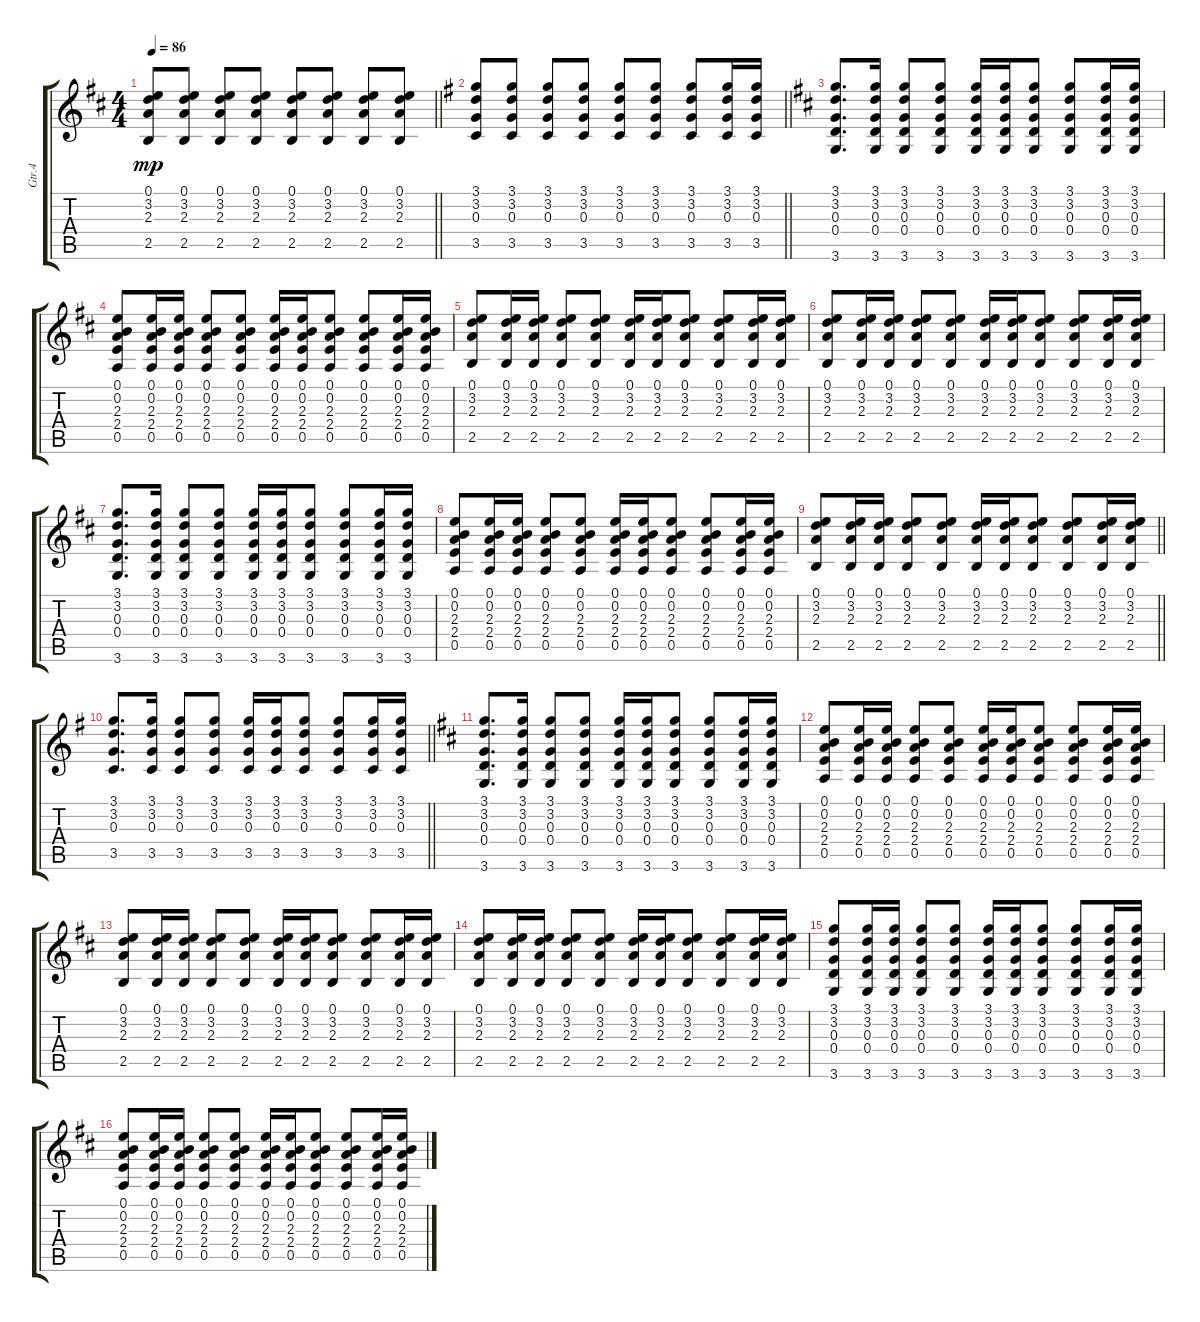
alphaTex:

\track ("Gtr.4" "Gtr.4") {instrument acousticguitarsteel}
\staff {score tabs}
\tuning (E4 B3 G3 D3 A2 E2) {hide}
\ts (4 4)
\tempo 86
\clef g2
\barLineRight lightlight
\ks d
(0.1 3.2 2.3 2.5).8{dy mp} (0.1 3.2 2.3 2.5).8 (0.1 3.2 2.3 2.5).8 (0.1 3.2 2.3 2.5).8 (0.1 3.2 2.3 2.5).8 (0.1 3.2 2.3 2.5).8 (0.1 3.2 2.3 2.5).8 (0.1 3.2 2.3 2.5).8 |
\barLineRight lightlight
\ks g
(3.1 3.2 0.3 3.5).8 (3.1 3.2 0.3 3.5).8 (3.1 3.2 0.3 3.5).8 (3.1 3.2 0.3 3.5).8 (3.1 3.2 0.3 3.5).8 (3.1 3.2 0.3 3.5).8 (3.1 3.2 0.3 3.5).8 (3.1 3.2 0.3 3.5).16 (3.1 3.2 0.3 3.5).16 |
\ks d
(3.1 3.2 0.3 0.4 3.6).8{d} (3.1 3.2 0.3 0.4 3.6).16 (3.1 3.2 0.3 0.4 3.6).8 (3.1 3.2 0.3 0.4 3.6).8 (3.1 3.2 0.3 0.4 3.6).16 (3.1 3.2 0.3 0.4 3.6).16 (3.1 3.2 0.3 0.4 3.6).8 (3.1 3.2 0.3 0.4 3.6).8 (3.1 3.2 0.3 0.4 3.6).16 (3.1 3.2 0.3 0.4 3.6).16 |
(0.1 0.2 2.3 2.4 0.5).8 (0.1 0.2 2.3 2.4 0.5).16 (0.1 0.2 2.3 2.4 0.5).16 (0.1 0.2 2.3 2.4 0.5).8 (0.1 0.2 2.3 2.4 0.5).8 (0.1 0.2 2.3 2.4 0.5).16 (0.1 0.2 2.3 2.4 0.5).16 (0.1 0.2 2.3 2.4 0.5).8 (0.1 0.2 2.3 2.4 0.5).8 (0.1 0.2 2.3 2.4 0.5).16 (0.1 0.2 2.3 2.4 0.5).16 |
(0.1 3.2 2.3 2.5).8 (0.1 3.2 2.3 2.5).16 (0.1 3.2 2.3 2.5).16 (0.1 3.2 2.3 2.5).8 (0.1 3.2 2.3 2.5).8 (0.1 3.2 2.3 2.5).16 (0.1 3.2 2.3 2.5).16 (0.1 3.2 2.3 2.5).8 (0.1 3.2 2.3 2.5).8 (0.1 3.2 2.3 2.5).16 (0.1 3.2 2.3 2.5).16 |
(0.1 3.2 2.3 2.5).8 (0.1 3.2 2.3 2.5).16 (0.1 3.2 2.3 2.5).16 (0.1 3.2 2.3 2.5).8 (0.1 3.2 2.3 2.5).8 (0.1 3.2 2.3 2.5).16 (0.1 3.2 2.3 2.5).16 (0.1 3.2 2.3 2.5).8 (0.1 3.2 2.3 2.5).8 (0.1 3.2 2.3 2.5).16 (0.1 3.2 2.3 2.5).16 |
(3.1 3.2 0.3 0.4 3.6).8{d} (3.1 3.2 0.3 0.4 3.6).16 (3.1 3.2 0.3 0.4 3.6).8 (3.1 3.2 0.3 0.4 3.6).8 (3.1 3.2 0.3 0.4 3.6).16 (3.1 3.2 0.3 0.4 3.6).16 (3.1 3.2 0.3 0.4 3.6).8 (3.1 3.2 0.3 0.4 3.6).8 (3.1 3.2 0.3 0.4 3.6).16 (3.1 3.2 0.3 0.4 3.6).16 |
(0.1 0.2 2.3 2.4 0.5).8 (0.1 0.2 2.3 2.4 0.5).16 (0.1 0.2 2.3 2.4 0.5).16 (0.1 0.2 2.3 2.4 0.5).8 (0.1 0.2 2.3 2.4 0.5).8 (0.1 0.2 2.3 2.4 0.5).16 (0.1 0.2 2.3 2.4 0.5).16 (0.1 0.2 2.3 2.4 0.5).8 (0.1 0.2 2.3 2.4 0.5).8 (0.1 0.2 2.3 2.4 0.5).16 (0.1 0.2 2.3 2.4 0.5).16 |
\barLineRight lightlight
(0.1 3.2 2.3 2.5).8 (0.1 3.2 2.3 2.5).16 (0.1 3.2 2.3 2.5).16 (0.1 3.2 2.3 2.5).8 (0.1 3.2 2.3 2.5).8 (0.1 3.2 2.3 2.5).16 (0.1 3.2 2.3 2.5).16 (0.1 3.2 2.3 2.5).8 (0.1 3.2 2.3 2.5).8 (0.1 3.2 2.3 2.5).16 (0.1 3.2 2.3 2.5).16 |
\barLineRight lightlight
\ks g
(3.1 3.2 0.3 3.5).8{d} (3.1 3.2 0.3 3.5).16 (3.1 3.2 0.3 3.5).8 (3.1 3.2 0.3 3.5).8 (3.1 3.2 0.3 3.5).16 (3.1 3.2 0.3 3.5).16 (3.1 3.2 0.3 3.5).8 (3.1 3.2 0.3 3.5).8 (3.1 3.2 0.3 3.5).16 (3.1 3.2 0.3 3.5).16 |
\ks d
(3.1 3.2 0.3 0.4 3.6).8{d} (3.1 3.2 0.3 0.4 3.6).16 (3.1 3.2 0.3 0.4 3.6).8 (3.1 3.2 0.3 0.4 3.6).8 (3.1 3.2 0.3 0.4 3.6).16 (3.1 3.2 0.3 0.4 3.6).16 (3.1 3.2 0.3 0.4 3.6).8 (3.1 3.2 0.3 0.4 3.6).8 (3.1 3.2 0.3 0.4 3.6).16 (3.1 3.2 0.3 0.4 3.6).16 |
(0.1 0.2 2.3 2.4 0.5).8 (0.1 0.2 2.3 2.4 0.5).16 (0.1 0.2 2.3 2.4 0.5).16 (0.1 0.2 2.3 2.4 0.5).8 (0.1 0.2 2.3 2.4 0.5).8 (0.1 0.2 2.3 2.4 0.5).16 (0.1 0.2 2.3 2.4 0.5).16 (0.1 0.2 2.3 2.4 0.5).8 (0.1 0.2 2.3 2.4 0.5).8 (0.1 0.2 2.3 2.4 0.5).16 (0.1 0.2 2.3 2.4 0.5).16 |
(0.1 3.2 2.3 2.5).8 (0.1 3.2 2.3 2.5).16 (0.1 3.2 2.3 2.5).16 (0.1 3.2 2.3 2.5).8 (0.1 3.2 2.3 2.5).8 (0.1 3.2 2.3 2.5).16 (0.1 3.2 2.3 2.5).16 (0.1 3.2 2.3 2.5).8 (0.1 3.2 2.3 2.5).8 (0.1 3.2 2.3 2.5).16 (0.1 3.2 2.3 2.5).16 |
(0.1 3.2 2.3 2.5).8 (0.1 3.2 2.3 2.5).16 (0.1 3.2 2.3 2.5).16 (0.1 3.2 2.3 2.5).8 (0.1 3.2 2.3 2.5).8 (0.1 3.2 2.3 2.5).16 (0.1 3.2 2.3 2.5).16 (0.1 3.2 2.3 2.5).8 (0.1 3.2 2.3 2.5).8 (0.1 3.2 2.3 2.5).16 (0.1 3.2 2.3 2.5).16 |
(3.1 3.2 0.3 0.4 3.6).8 (3.1 3.2 0.3 0.4 3.6).16 (3.1 3.2 0.3 0.4 3.6).16 (3.1 3.2 0.3 0.4 3.6).8 (3.1 3.2 0.3 0.4 3.6).8 (3.1 3.2 0.3 0.4 3.6).16 (3.1 3.2 0.3 0.4 3.6).16 (3.1 3.2 0.3 0.4 3.6).8 (3.1 3.2 0.3 0.4 3.6).8 (3.1 3.2 0.3 0.4 3.6).16 (3.1 3.2 0.3 0.4 3.6).16 |
(0.1 0.2 2.3 2.4 0.5).8 (0.1 0.2 2.3 2.4 0.5).16 (0.1 0.2 2.3 2.4 0.5).16 (0.1 0.2 2.3 2.4 0.5).8 (0.1 0.2 2.3 2.4 0.5).8 (0.1 0.2 2.3 2.4 0.5).16 (0.1 0.2 2.3 2.4 0.5).16 (0.1 0.2 2.3 2.4 0.5).8 (0.1 0.2 2.3 2.4 0.5).8 (0.1 0.2 2.3 2.4 0.5).16 (0.1 0.2 2.3 2.4 0.5).16
